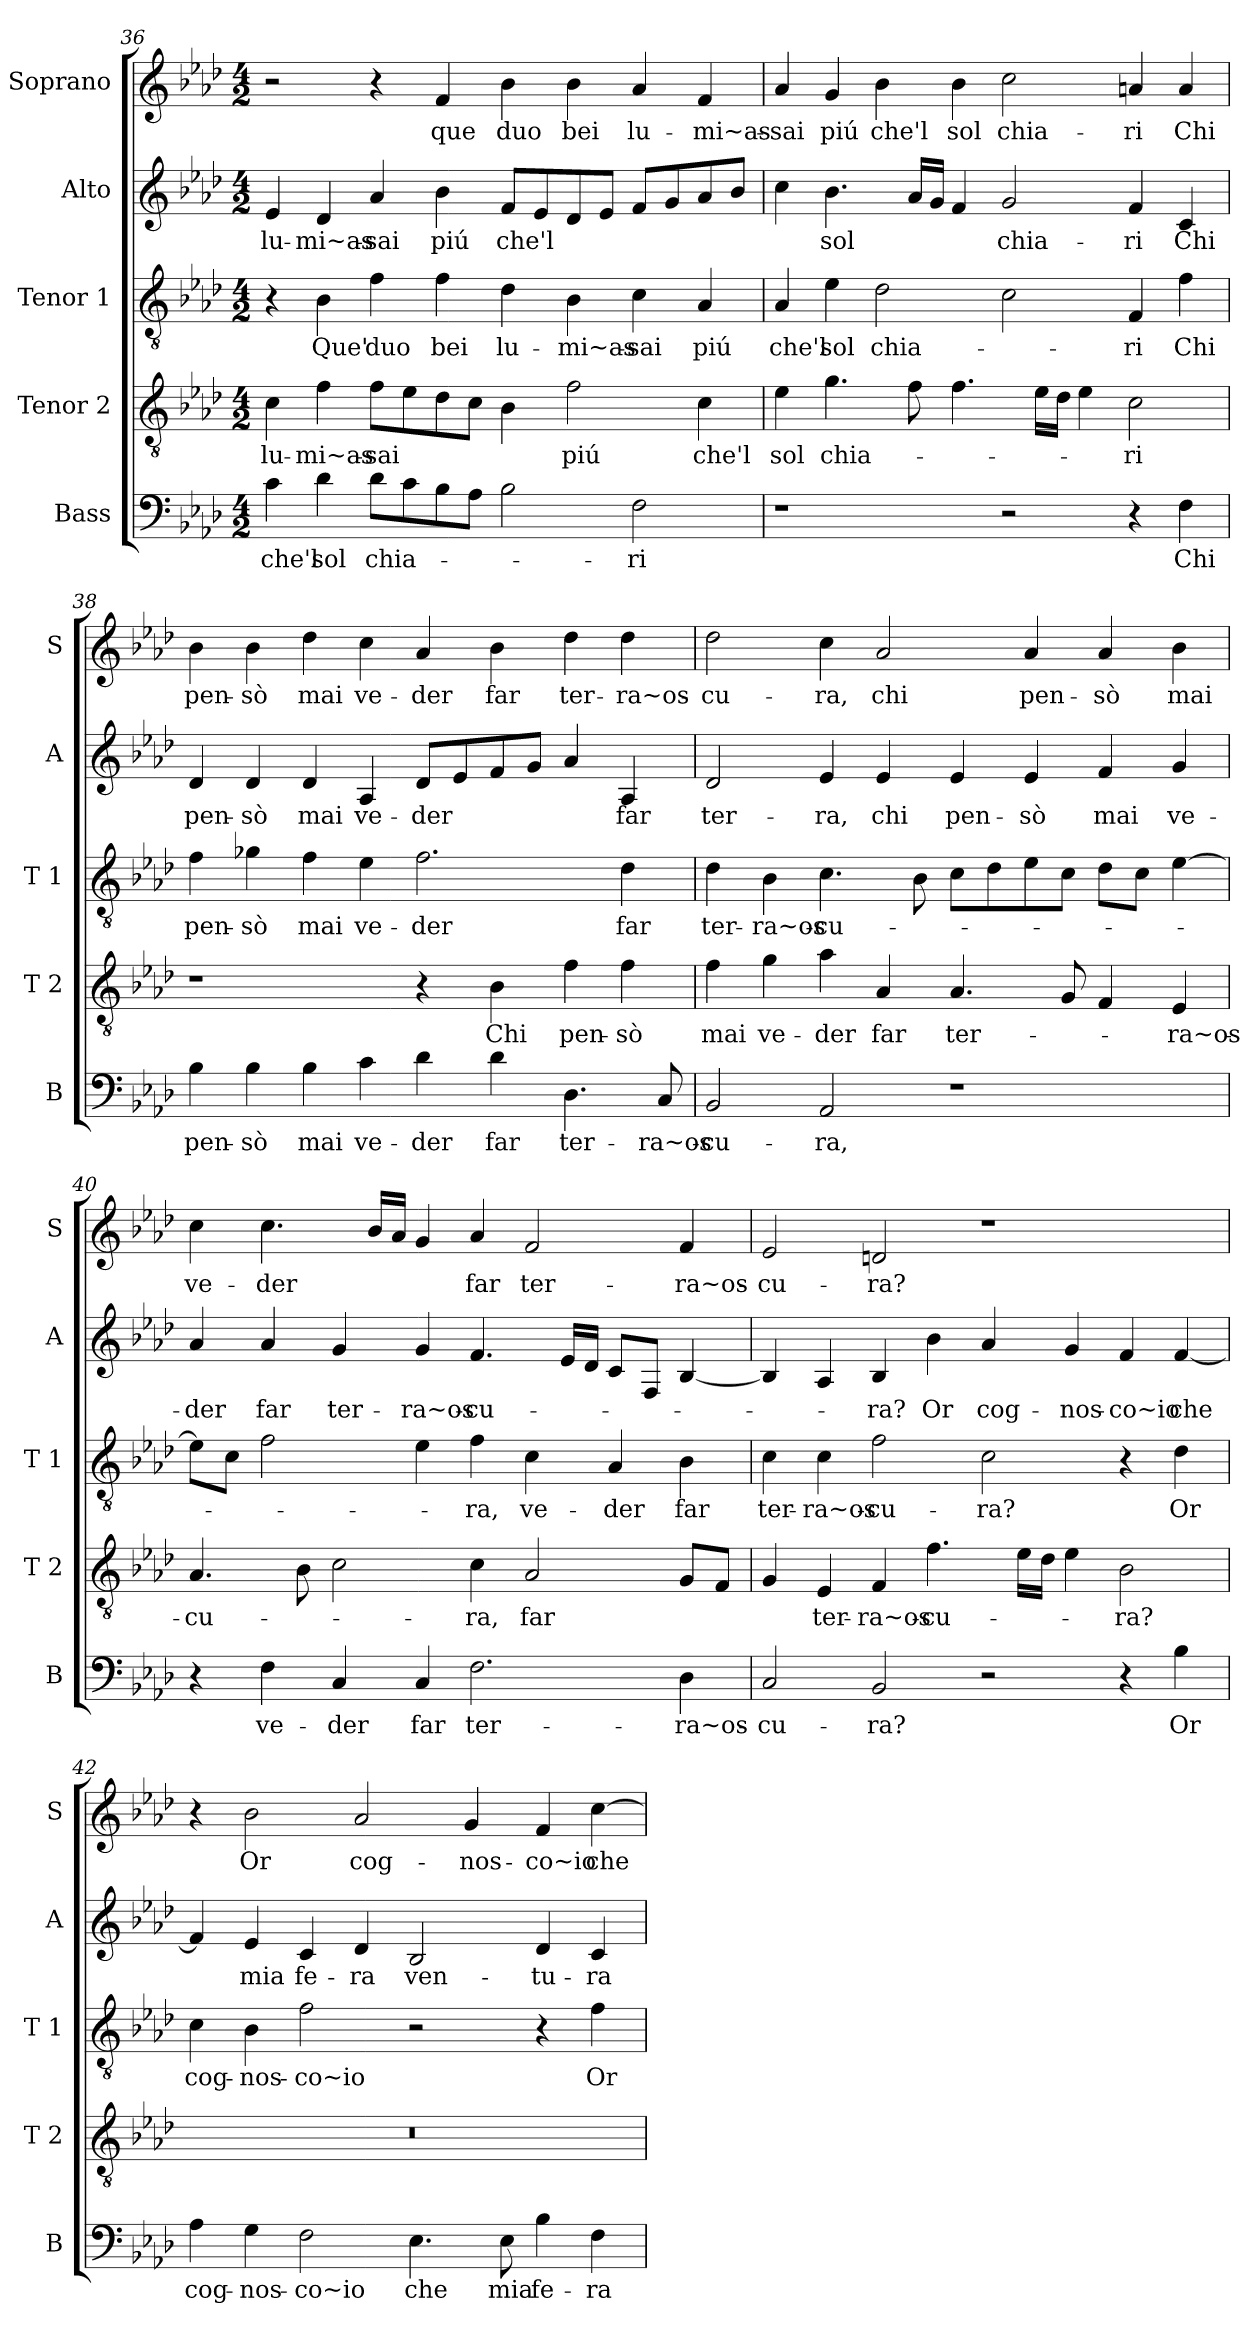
**kern	**text	**kern	**text	**kern	**text	**kern	**text	**kern	**text
*part5	*part5	*part4	*part4	*part3	*part3	*part2	*part2	*part1	*part1
*staff5	*staff5	*staff4	*staff4	*staff3	*staff3	*staff2	*staff2	*staff1	*staff1
*I"Bass	*	*I"Tenor 2	*	*I"Tenor 1	*	*I"Alto	*	*I"Soprano	*
*I'B	*	*I'T 2	*	*I'T 1	*	*I'A	*	*I'S	*
!!LO:LB:g=z
*clefF4	*	*clefGv2	*	*clefGv2	*	*clefG2	*	*clefG2	*
*k[b-e-a-d-]	*	*k[b-e-a-d-]	*	*k[b-e-a-d-]	*	*k[b-e-a-d-]	*	*k[b-e-a-d-]	*
*A-:	*	*A-:	*	*A-:	*	*A-:	*	*A-:	*
*M4/2	*	*M4/2	*	*M4/2	*	*M4/2	*	*M4/2	*
=36	=36	=36	=36	=36	=36	=36	=36	=36	=36
!	!LO:LY:b	!	!LO:LY:b	!	!	!	!LO:LY:b	!	!
4c\	che'l	4c\	lu-	4r	.	4e-/	lu-	2r	.
!	!LO:LY:b	!	!LO:LY:b	!	!LO:LY:b	!	!LO:LY:b	!	!
4d-\	sol	4f\	-mi~as-	4B-\	Que'	4d-/	-mi~as-	.	.
!	!LO:LY:b	!	!LO:LY:b	!	!LO:LY:b	!	!LO:LY:b	!	!
8d-\L	chia-	8f\L	-sai	4f\	duo	4a-/	-sai	4r	.
8c\	.	8e-\	.	.	.	.	.	.	.
!	!	!	!	!	!LO:LY:b	!	!LO:LY:b	!	!LO:LY:b
8B-\	.	8d-\	.	4f\	bei	4b-\	piú	4f/	que
8A-\J	.	8c\J	.	.	.	.	.	.	.
!	!	!	!	!	!LO:LY:b	!	!LO:LY:b	!	!LO:LY:b
2B-\	.	4B-\	.	4d-\	lu-	8f/L	che'l	4b-\	duo
.	.	.	.	.	.	8e-/	.	.	.
!	!	!	!LO:LY:b	!	!LO:LY:b	!	!	!	!LO:LY:b
.	.	2f\	piú	4B-\	-mi~as-	8d-/	.	4b-\	bei
.	.	.	.	.	.	8e-/J	.	.	.
!	!LO:LY:b	!	!	!	!LO:LY:b	!	!	!	!LO:LY:b
2F\	-ri	.	.	4c\	-sai	8f/L	.	4a-/	lu-
.	.	.	.	.	.	8g/	.	.	.
!	!	!	!LO:LY:b	!	!LO:LY:b	!	!	!	!LO:LY:b
.	.	4c\	che'l	4A-/	piú	8a-/	.	4f/	-mi~as-
.	.	.	.	.	.	8b-/J	.	.	.
=37	=37	=37	=37	=37	=37	=37	=37	=37	=37
!	!	!	!LO:LY:b	!	!LO:LY:b	!	!	!	!LO:LY:b
1r	.	4e-\	sol	4A-/	che'l	4cc\	.	4a-/	-sai
!	!	!	!LO:LY:b	!	!LO:LY:b	!	!LO:LY:b	!	!LO:LY:b
.	.	4.g\	chia-	4e-\	sol	4.b-\	sol	4g/	piú
!	!	!	!	!	!LO:LY:b	!	!	!	!LO:LY:b
.	.	.	.	2d-\	chia-	.	.	4b-\	che'l
.	.	8f\	.	.	.	16a-/LL	.	.	.
.	.	.	.	.	.	16g/JJ	.	.	.
!	!	!	!	!	!	!	!	!	!LO:LY:b
.	.	4.f\	.	.	.	4f/	.	4b-\	sol
!	!	!	!	!	!	!	!LO:LY:b	!	!LO:LY:b
2r	.	.	.	2c\	.	2g/	chia-	2cc\	chia-
.	.	16e-\LL	.	.	.	.	.	.	.
.	.	16d-\JJ	.	.	.	.	.	.	.
.	.	4e-\	.	.	.	.	.	.	.
!	!	!	!LO:LY:b	!	!LO:LY:b	!	!LO:LY:b	!	!LO:LY:b
4r	.	2c\	-ri	4F/	-ri	4f/	-ri	4an/	-ri
!	!LO:LY:b	!	!	!	!LO:LY:b	!	!LO:LY:b	!	!LO:LY:b
4F\	Chi	.	.	4f\	Chi	4c/	Chi	4a/	Chi
!!LO:LB:g=z
=38	=38	=38	=38	=38	=38	=38	=38	=38	=38
!	!LO:LY:b	!	!	!	!LO:LY:b	!	!LO:LY:b	!	!LO:LY:b
4B-\	pen-	1r	.	4f\	pen-	4d-/	pen-	4b-\	pen-
!	!LO:LY:b	!	!	!	!LO:LY:b	!	!LO:LY:b	!	!LO:LY:b
4B-\	-sò	.	.	4g-X\	-sò	4d-/	-sò	4b-\	-sò
!	!LO:LY:b	!	!	!	!LO:LY:b	!	!LO:LY:b	!	!LO:LY:b
4B-\	mai	.	.	4f\	mai	4d-/	mai	4dd-\	mai
!	!LO:LY:b	!	!	!	!LO:LY:b	!	!LO:LY:b	!	!LO:LY:b
4c\	ve-	.	.	4e-\	ve-	4A-/	ve-	4cc\	ve-
!	!LO:LY:b	!	!	!	!LO:LY:b	!	!LO:LY:b	!	!LO:LY:b
4d-\	-der	4r	.	2.f\	-der	8d-/L	-der	4a-/	-der
.	.	.	.	.	.	8e-/	.	.	.
!	!LO:LY:b	!	!LO:LY:b	!	!	!	!	!	!LO:LY:b
4d-\	far	4B-\	Chi	.	.	8f/	.	4b-\	far
.	.	.	.	.	.	8g/J	.	.	.
!	!LO:LY:b	!	!LO:LY:b	!	!	!	!	!	!LO:LY:b
4.D-\	ter-	4f\	pen-	.	.	4a-/	.	4dd-\	ter-
!	!	!	!LO:LY:b	!	!LO:LY:b	!	!LO:LY:b	!	!LO:LY:b
.	.	4f\	-sò	4d-\	far	4A-/	far	4dd-\	-ra~os-
!	!LO:LY:b	!	!	!	!	!	!	!	!
8C/	-ra~os-	.	.	.	.	.	.	.	.
=39	=39	=39	=39	=39	=39	=39	=39	=39	=39
!	!LO:LY:b	!	!LO:LY:b	!	!LO:LY:b	!	!LO:LY:b	!	!LO:LY:b
2BB-/	-cu-	4f\	mai	4d-\	ter-	2d-/	ter-	2dd-\	-cu-
!	!	!	!LO:LY:b	!	!LO:LY:b	!	!	!	!
.	.	4g\	ve-	4B-\	-ra~os-	.	.	.	.
!	!LO:LY:b	!	!LO:LY:b	!	!LO:LY:b	!	!LO:LY:b	!	!LO:LY:b
2AA-/	-ra,	4a-\	-der	4.c\	-cu-	4e-/	-ra,	4cc\	-ra,
!	!	!	!LO:LY:b	!	!	!	!LO:LY:b	!	!LO:LY:b
.	.	4A-/	far	.	.	4e-/	chi	2a-/	chi
.	.	.	.	8B-\	.	.	.	.	.
!	!	!	!LO:LY:b	!	!	!	!LO:LY:b	!	!
1r	.	4.A-/	ter-	8c\L	.	4e-/	pen-	.	.
.	.	.	.	8d-\	.	.	.	.	.
!	!	!	!	!	!	!	!LO:LY:b	!	!LO:LY:b
.	.	.	.	8e-\	.	4e-/	-sò	4a-/	pen-
.	.	8G/	.	8c\J	.	.	.	.	.
!	!	!	!	!	!	!	!LO:LY:b	!	!LO:LY:b
.	.	4F/	.	8d-\L	.	4f/	mai	4a-/	-sò
.	.	.	.	8c\J	.	.	.	.	.
!	!	!	!LO:LY:b	!	!	!	!LO:LY:b	!	!LO:LY:b
.	.	4E-/	-ra~os-	[4e-\	.	4g/	ve-	4b-\	mai
!!LO:PB:g=z
=40	=40	=40	=40	=40	=40	=40	=40	=40	=40
!	!	!	!LO:LY:b	!	!	!	!LO:LY:b	!	!LO:LY:b
4r	.	4.A-/	-cu-	8e-\L]	.	4a-/	-der	4cc\	ve-
.	.	.	.	8c\J	.	.	.	.	.
!	!LO:LY:b	!	!	!	!	!	!LO:LY:b	!	!LO:LY:b
4F\	ve-	.	.	2f\	.	4a-/	far	4.cc\	-der
.	.	8B-\	.	.	.	.	.	.	.
!	!LO:LY:b	!	!	!	!	!	!LO:LY:b	!	!
4C/	-der	2c\	.	.	.	4g/	ter-	.	.
.	.	.	.	.	.	.	.	16b-/LL	.
.	.	.	.	.	.	.	.	16a-/JJ	.
!	!LO:LY:b	!	!	!	!	!	!LO:LY:b	!	!
4C/	far	.	.	4e-\	.	4g/	-ra~os-	4g/	.
!	!LO:LY:b	!	!LO:LY:b	!	!LO:LY:b	!	!LO:LY:b	!	!LO:LY:b
2.F\	ter-	4c\	-ra,	4f\	-ra,	4.f/	-cu-	4a-/	far
!	!	!	!LO:LY:b	!	!LO:LY:b	!	!	!	!LO:LY:b
.	.	2A-/	far	4c\	ve-	.	.	2f/	ter-
.	.	.	.	.	.	16e-/LL	.	.	.
.	.	.	.	.	.	16d-/JJ	.	.	.
!	!	!	!	!	!LO:LY:b	!	!	!	!
.	.	.	.	4A-/	-der	8c/L	.	.	.
.	.	.	.	.	.	8F/J	.	.	.
!	!LO:LY:b	!	!	!	!LO:LY:b	!	!	!	!LO:LY:b
4D-\	-ra~os-	8G/L	.	4B-\	far	[4B-/	.	4f/	-ra~os-
.	.	8F/J	.	.	.	.	.	.	.
=41	=41	=41	=41	=41	=41	=41	=41	=41	=41
!	!LO:LY:b	!	!	!	!LO:LY:b	!	!	!	!LO:LY:b
2C/	-cu-	4G/	.	4c\	ter-	4B-/]	.	2e-/	-cu-
!	!	!	!LO:LY:b	!	!LO:LY:b	!	!	!	!
.	.	4E-/	ter-	4c\	-ra~os-	4A-/	.	.	.
!	!LO:LY:b	!	!LO:LY:b	!	!LO:LY:b	!	!LO:LY:b	!	!LO:LY:b
2BB-/	-ra?	4F/	-ra~os-	2f\	-cu-	4B-/	-ra?	2dn/	-ra?
!	!	!	!LO:LY:b	!	!	!	!LO:LY:b	!	!
.	.	4.f\	-cu-	.	.	4b-\	Or	.	.
!	!	!	!	!	!LO:LY:b	!	!LO:LY:b	!	!
2r	.	.	.	2c\	-ra?	4a-/	cog-	1r	.
.	.	16e-\LL	.	.	.	.	.	.	.
.	.	16d-\JJ	.	.	.	.	.	.	.
!	!	!	!	!	!	!	!LO:LY:b	!	!
.	.	4e-\	.	.	.	4g/	-nos-	.	.
!	!	!	!LO:LY:b	!	!	!	!LO:LY:b	!	!
4r	.	2B-\	-ra?	4r	.	4f/	-co~io	.	.
!	!LO:LY:b	!	!	!	!LO:LY:b	!	!LO:LY:b	!	!
4B-\	Or	.	.	4d-\	Or	[4f/	che	.	.
!!LO:LB:g=z
=42	=42	=42	=42	=42	=42	=42	=42	=42	=42
!	!LO:LY:b	!	!	!	!LO:LY:b	!	!	!	!
4A-\	cog-	0r	.	4c\	cog-	4f/]	.	4r	.
!	!LO:LY:b	!	!	!	!LO:LY:b	!	!LO:LY:b	!	!LO:LY:b
4G\	-nos-	.	.	4B-\	-nos-	4e-/	mia	2b-\	Or
!	!LO:LY:b	!	!	!	!LO:LY:b	!	!LO:LY:b	!	!
2F\	-co~io	.	.	2f\	-co~io	4c/	fe-	.	.
!	!	!	!	!	!	!	!LO:LY:b	!	!LO:LY:b
.	.	.	.	.	.	4d-/	-ra	2a-/	cog-
!	!LO:LY:b	!	!	!	!	!	!LO:LY:b	!	!
4.E-\	che	.	.	2r	.	2B-/	ven-	.	.
!	!	!	!	!	!	!	!	!	!LO:LY:b
.	.	.	.	.	.	.	.	4g/	-nos-
!	!LO:LY:b	!	!	!	!	!	!	!	!
8E-\	mia	.	.	.	.	.	.	.	.
!	!LO:LY:b	!	!	!	!	!	!LO:LY:b	!	!LO:LY:b
4B-\	fe-	.	.	4r	.	4d-/	-tu-	4f/	-co~io
!	!LO:LY:b	!	!	!	!LO:LY:b	!	!LO:LY:b	!	!LO:LY:b
4F\	-ra	.	.	4f\	Or	4c/	-ra	[4cc\	che
=	=	=	=	=	=	=	=	=	=
*-	*-	*-	*-	*-	*-	*-	*-	*-	*-
